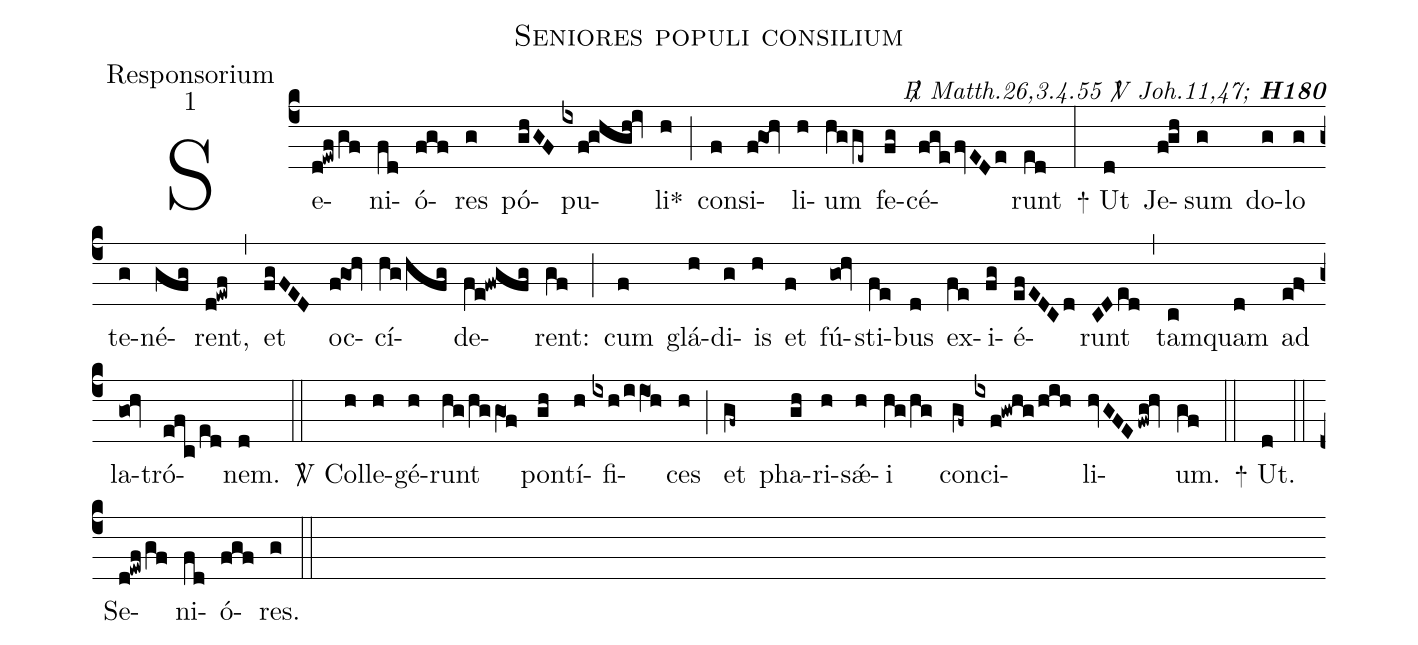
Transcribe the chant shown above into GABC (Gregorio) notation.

name:Seniores populi consilium;
office-part:Responsorium;
mode:1;
commentary:{\itshape\mdseries \Rbar\ Matth.26,3.4.55  \Vbar\ Joh.11,47;\/} {\bfseries H180};
%%
(c4) Se(d!ewf/gf)ni(fd)ó(fgf)res(g) pó(ghGF)pu(ixf@g@hgh@iv)li<sp>*</sp>(h) (;)
con(f)si(f!go1!hv)li(h)um(hgge~) fe(fg)cé(fgefvEDe)runt(ed) (:)
<sp>+</sp> Ut(d) Je(f!gh)sum(g) do(g)lo(g) te(g)né(gfg)rent,(d!ewf) (,)
et(fgFED) oc(f!go1!hv)cí(hg/hfg)de(fe!fwgfg)rent:(gf) (;)
cum(f) glá(h)di(g)is(h) et(f) fú(go0!hv)sti(fe)bus(d) ex(fe)i(fg)é(efEDCd)runt(CDed) (,)
tam(c)quam(d) ad(e!f>) la(go0!hv)tró(efc/ed)nem.(d) (::)
<sp>V/</sp> Col(h)le(h)gé(h)runt(hg/hggO1f) pon(gh)tí(h)fi(ixh/iiO1h)ces(h) (;)
et(gf~) pha(gh)ri(h)sǽ(h)i(hg/hg) con(gf~)ci(ixf!gwhg/hih)li(hvGFEfwg!hv)um.(gf) (::)
<sp>+</sp> Ut.(d) (::)
Se(d!ewf/gf)ni(fd)ó(fgf)res.(g) (::)
